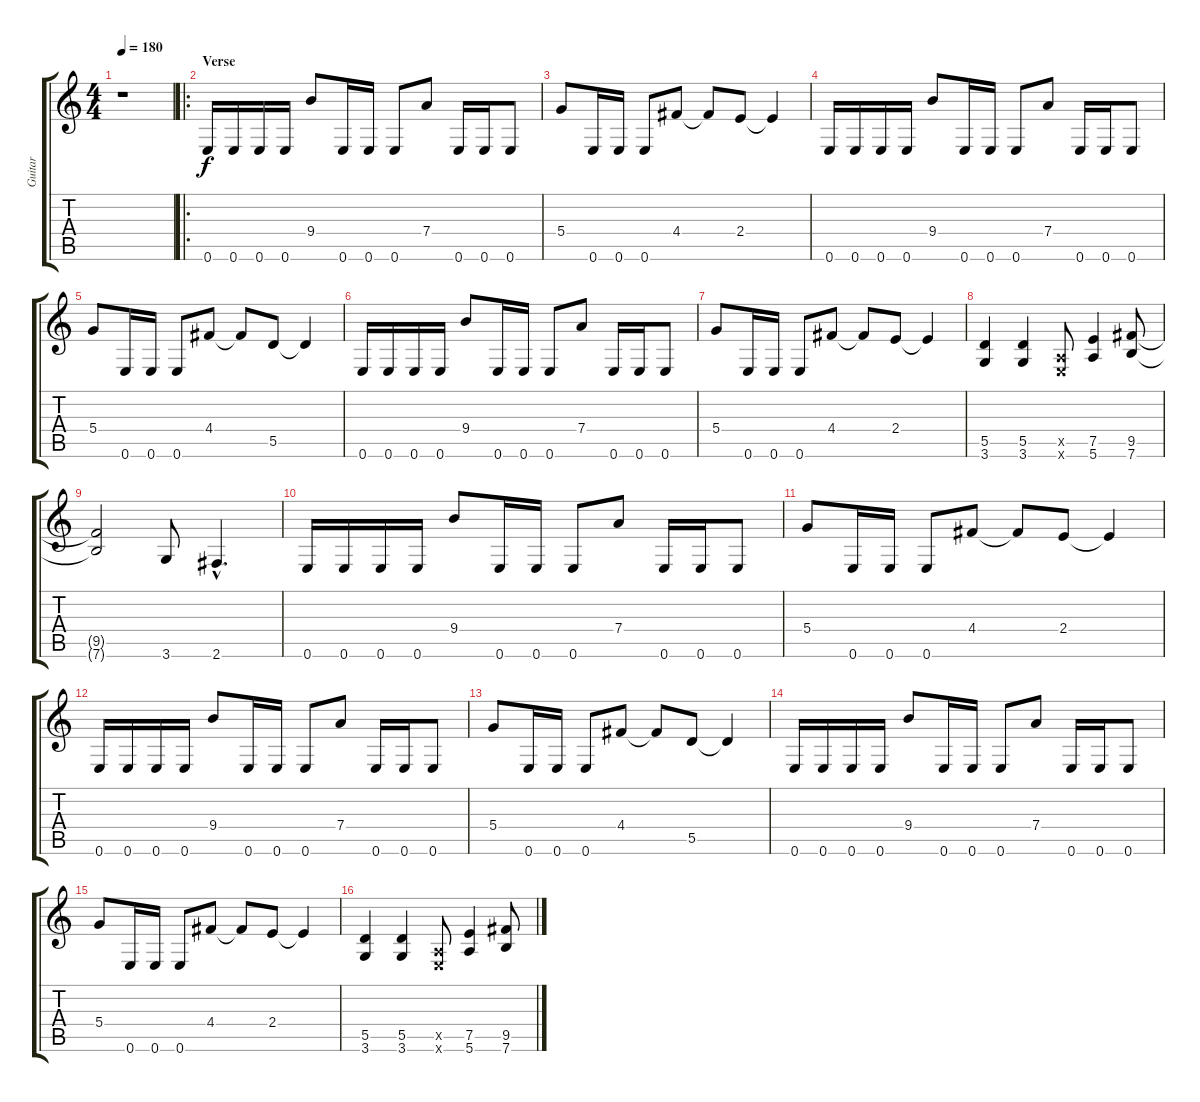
\track ("Guitar" "Guitar") {instrument distortionguitar}
\staff {score tabs}
\tuning (E4 B3 G3 D3 A2 E2) {hide}
\ts (4 4)
\tempo 180
\clef g2
\ks c
r.1{dy f} |
\ro
\section ("" "Verse")
0.6.16 0.6.16 0.6.16 0.6.16 9.4.8 0.6.16 0.6.16 0.6.8 7.4.8 0.6.16 0.6.16 0.6.8 |
5.4.8 0.6.16 0.6.16 0.6.8 4.4.8 4.4{t}.8 2.4.8 2.4{t}.4 |
0.6.16 0.6.16 0.6.16 0.6.16 9.4.8 0.6.16 0.6.16 0.6.8 7.4.8 0.6.16 0.6.16 0.6.8 |
5.4.8 0.6.16 0.6.16 0.6.8 4.4.8 4.4{t}.8 5.5.8 5.5{t}.4 |
0.6.16 0.6.16 0.6.16 0.6.16 9.4.8 0.6.16 0.6.16 0.6.8 7.4.8 0.6.16 0.6.16 0.6.8 |
5.4.8 0.6.16 0.6.16 0.6.8 4.4.8 4.4{t}.8 2.4.8 2.4{t}.4 |
(5.5 3.6).4 (5.5 3.6).4 (0.5{x} 0.6{x}).8 (7.5 5.6).4 (9.5 7.6).8 |
(9.5{t} 7.6{t}).2 3.6.8 2.6{hac}.4{d} |
0.6.16 0.6.16 0.6.16 0.6.16 9.4.8 0.6.16 0.6.16 0.6.8 7.4.8 0.6.16 0.6.16 0.6.8 |
5.4.8 0.6.16 0.6.16 0.6.8 4.4.8 4.4{t}.8 2.4.8 2.4{t}.4 |
0.6.16 0.6.16 0.6.16 0.6.16 9.4.8 0.6.16 0.6.16 0.6.8 7.4.8 0.6.16 0.6.16 0.6.8 |
5.4.8 0.6.16 0.6.16 0.6.8 4.4.8 4.4{t}.8 5.5.8 5.5{t}.4 |
0.6.16 0.6.16 0.6.16 0.6.16 9.4.8 0.6.16 0.6.16 0.6.8 7.4.8 0.6.16 0.6.16 0.6.8 |
5.4.8 0.6.16 0.6.16 0.6.8 4.4.8 4.4{t}.8 2.4.8 2.4{t}.4 |
(5.5 3.6).4 (5.5 3.6).4 (0.5{x} 0.6{x}).8 (7.5 5.6).4 (9.5 7.6).8
